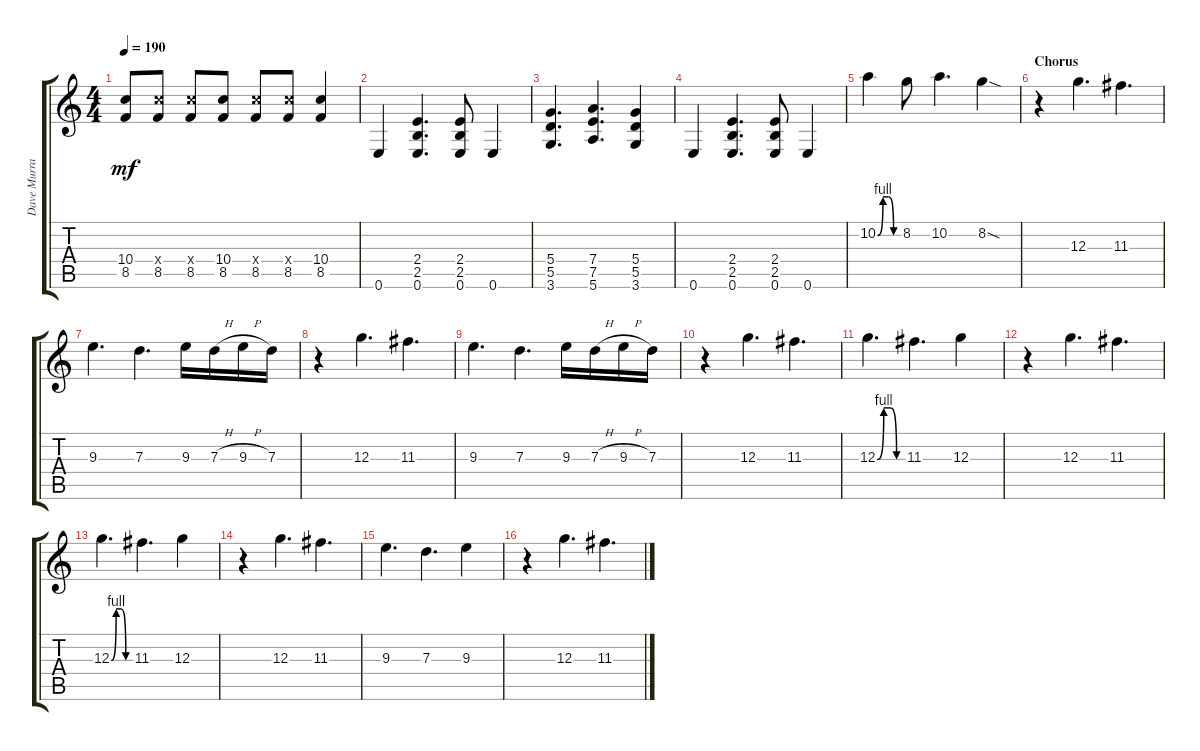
\track ("Dave Murray" "Dave Murra") {instrument overdrivenguitar}
\staff {score tabs}
\tuning (E4 B3 G3 D3 A2 E2) {hide}
\ts (4 4)
\tempo 190
\clef g2
\ks c
(10.4 8.5).8{dy mf} (10.4{x} 8.5).8 (10.4{x} 8.5).8 (10.4 8.5).8 (10.4{x} 8.5).8 (10.4{x} 8.5).8 (10.4 8.5).4 |
0.6.4 (2.4 2.5 0.6).4{d} (2.4 2.5 0.6).8 0.6.4 |
(5.4 5.5 3.6).4{d} (7.4 7.5 5.6).4{d} (5.4 5.5 3.6).4 |
0.6.4 (2.4 2.5 0.6).4{d} (2.4 2.5 0.6).8 0.6.4 |
10.2{be (custom 0 0 15 4 30 4 45 0 60 0)}.4 8.2.8 10.2.4{d} 8.2{sod}.4 |
\section ("" "Chorus")
r.4 12.3.4{d} 11.3.4{d} |
9.3.4{d} 7.3.4{d} 9.3.16 7.3{h}.16 9.3{h}.16 7.3.16 |
r.4 12.3.4{d} 11.3.4{d} |
9.3.4{d} 7.3.4{d} 9.3.16 7.3{h}.16 9.3{h}.16 7.3.16 |
r.4 12.3.4{d} 11.3.4{d} |
12.3{be (custom 0 0 15 4 30 4 45 0 60 0)}.4{d} 11.3.4{d} 12.3.4 |
r.4 12.3.4{d} 11.3.4{d} |
12.3{be (custom 0 0 15 4 30 4 45 0 60 0)}.4{d} 11.3.4{d} 12.3.4 |
r.4 12.3.4{d} 11.3.4{d} |
9.3.4{d} 7.3.4{d} 9.3.4 |
r.4 12.3.4{d} 11.3.4{d}
